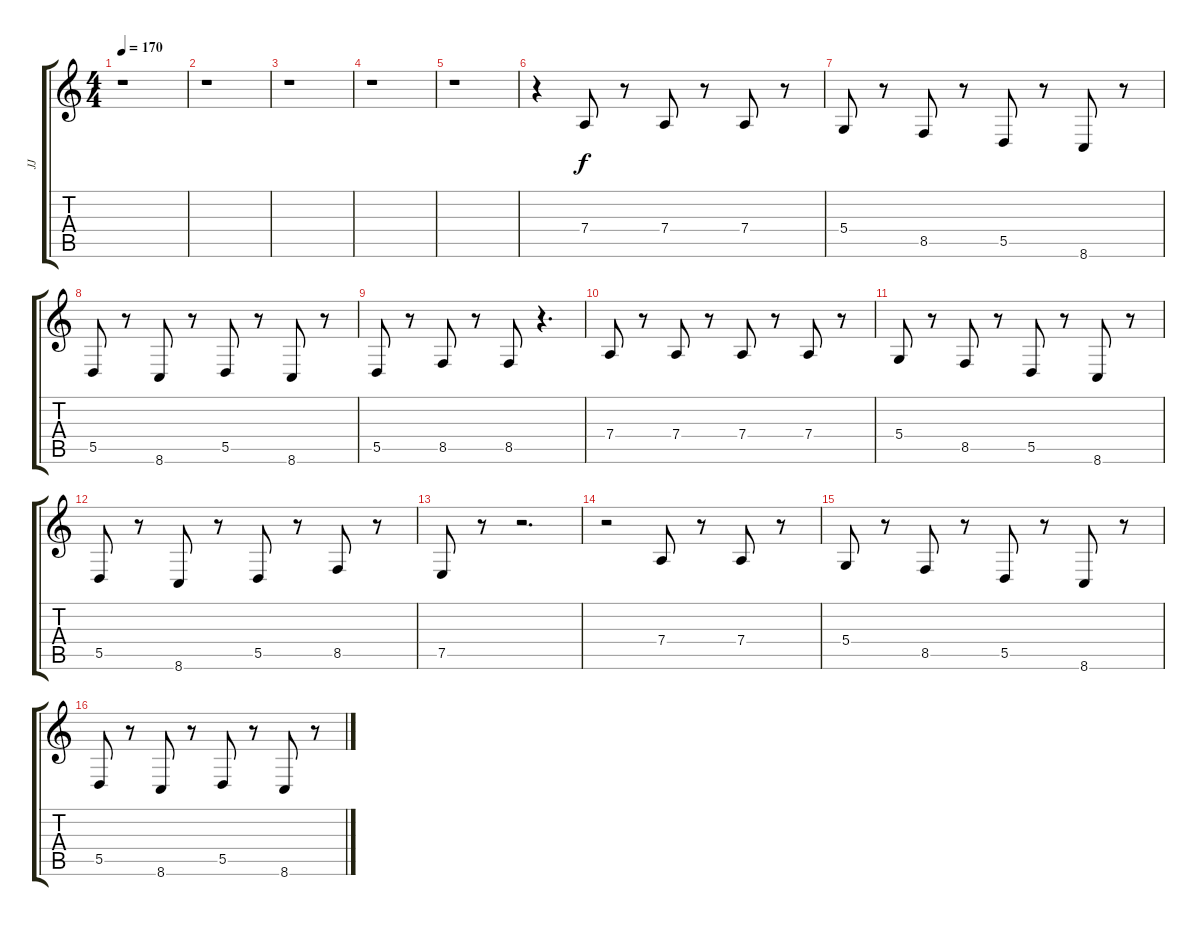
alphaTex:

\track ("JJ" "JJ") {instrument oboe}
\staff {score tabs}
\tuning (E4 B3 G3 D3 A2 E2) {hide}
\ts (4 4)
\tempo 170
\clef g2
\ks c
r.1{dy f} |
r.1 |
r.1 |
r.1 |
r.1 |
r.4 7.4.8 r.8 7.4.8 r.8 7.4.8 r.8 |
5.4.8 r.8 8.5.8 r.8 5.5.8 r.8 8.6.8 r.8 |
5.5.8 r.8 8.6.8 r.8 5.5.8 r.8 8.6.8 r.8 |
5.5.8 r.8 8.5.8 r.8 8.5.8 r.4{d} |
7.4.8 r.8 7.4.8 r.8 7.4.8 r.8 7.4.8 r.8 |
5.4.8 r.8 8.5.8 r.8 5.5.8 r.8 8.6.8 r.8 |
5.5.8 r.8 8.6.8 r.8 5.5.8 r.8 8.5.8 r.8 |
7.5.8 r.8 r.2{d} |
r.2 7.4.8 r.8 7.4.8 r.8 |
5.4.8 r.8 8.5.8 r.8 5.5.8 r.8 8.6.8 r.8 |
5.5.8 r.8 8.6.8 r.8 5.5.8 r.8 8.6.8 r.8
